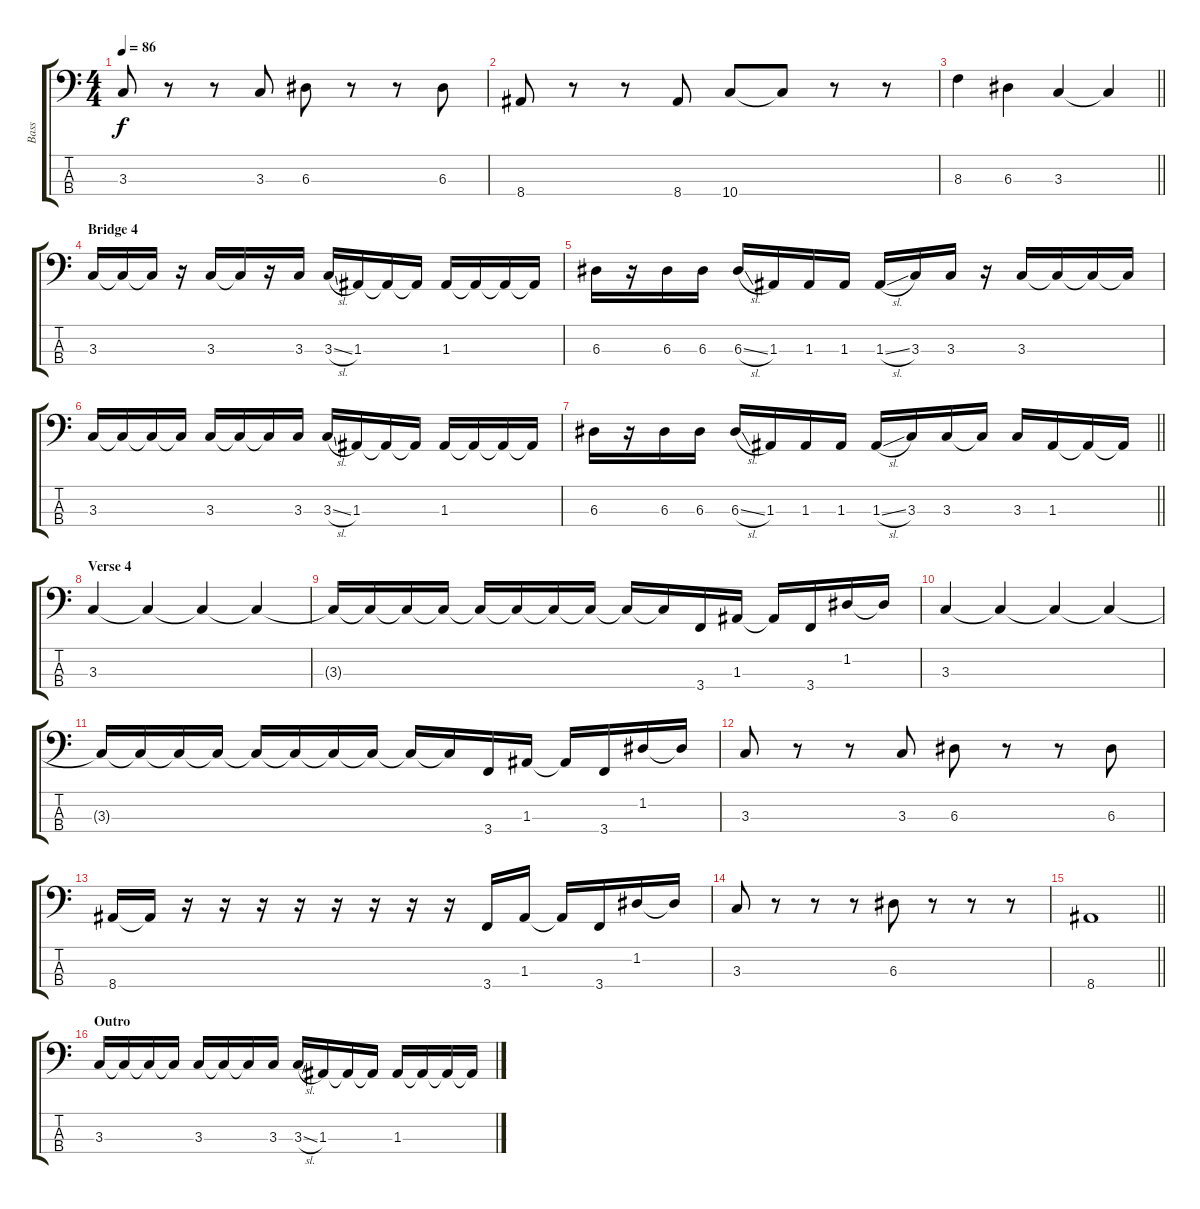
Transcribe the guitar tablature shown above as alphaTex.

\track ("Bass" "Bass") {instrument electricbassfinger}
\staff {score tabs}
\tuning (G2 D2 A1 D1) {hide}
\ts (4 4)
\tempo 86
\clef f4
\ks c
3.3.8{dy f} r.8 r.8 3.3.8 6.3.8 r.8 r.8 6.3.8 |
8.4.8 r.8 r.8 8.4.8 10.4.8 10.4{t}.8 r.8 r.8 |
\barLineRight lightlight
8.3.4 6.3.4 3.3.4 3.3{t}.4 |
\section ("" "Bridge 4")
3.3.16 3.3{t}.16 3.3{t}.16 r.16 3.3.16 3.3{t}.16 r.16 3.3.16 3.3{sl}.16 1.3.16 1.3{t}.16 1.3{t}.16 1.3.16 1.3{t}.16 1.3{t}.16 1.3{t}.16 |
6.3.16 r.16 6.3.16 6.3.16 6.3{sl}.16 1.3.16 1.3.16 1.3.16 1.3{sl}.16 3.3.16 3.3.16 r.16 3.3.16 3.3{t}.16 3.3{t}.16 3.3{t}.16 |
3.3.16 3.3{t}.16 3.3{t}.16 3.3{t}.16 3.3.16 3.3{t}.16 3.3{t}.16 3.3.16 3.3{sl}.16 1.3.16 1.3{t}.16 1.3{t}.16 1.3.16 1.3{t}.16 1.3{t}.16 1.3{t}.16 |
\barLineRight lightlight
6.3.16 r.16 6.3.16 6.3.16 6.3{sl}.16 1.3.16 1.3.16 1.3.16 1.3{sl}.16 3.3.16 3.3.16 3.3{t}.16 3.3.16 1.3.16 1.3{t}.16 1.3{t}.16 |
\section ("" "Verse 4")
3.3.4 3.3{t}.4 3.3{t}.4 3.3{t}.4 |
3.3{t}.16 3.3{t}.16 3.3{t}.16 3.3{t}.16 3.3{t}.16 3.3{t}.16 3.3{t}.16 3.3{t}.16 3.3{t}.16 3.3{t}.16 3.4.16 1.3.16 1.3{t}.16 3.4.16 1.2.16 1.2{t}.16 |
3.3.4 3.3{t}.4 3.3{t}.4 3.3{t}.4 |
3.3{t}.16 3.3{t}.16 3.3{t}.16 3.3{t}.16 3.3{t}.16 3.3{t}.16 3.3{t}.16 3.3{t}.16 3.3{t}.16 3.3{t}.16 3.4.16 1.3.16 1.3{t}.16 3.4.16 1.2.16 1.2{t}.16 |
3.3.8 r.8 r.8 3.3.8 6.3.8 r.8 r.8 6.3.8 |
8.4.16 8.4{t}.16 r.16 r.16 r.16 r.16 r.16 r.16 r.16 r.16 3.4.16 1.3.16 1.3{t}.16 3.4.16 1.2.16 1.2{t}.16 |
3.3.8 r.8 r.8 r.8 6.3.8 r.8 r.8 r.8 |
\barLineRight lightlight
8.4.1 |
\section ("" "Outro")
3.3.16 3.3{t}.16 3.3{t}.16 3.3{t}.16 3.3.16 3.3{t}.16 3.3{t}.16 3.3.16 3.3{sl}.16 1.3.16 1.3{t}.16 1.3{t}.16 1.3.16 1.3{t}.16 1.3{t}.16 1.3{t}.16
